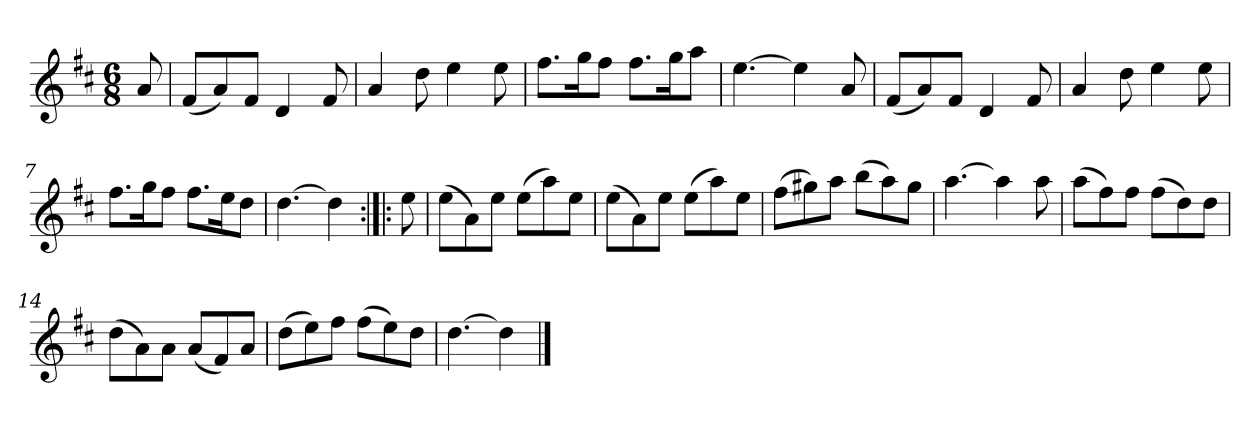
**kern
*part1
*staff1
*clefG2
*k[f#c#]
*D:
*M6/8
*MM120
=
8a
=1
(8f#/L
8a/)
8f#/J
4d
8f#
=2
4a
8dd
4ee
8ee
=3
8.ff#\L
16gg\K
8ff#\J
8.ff#\L
16gg\K
8aa\J
=4
[4.ee
4ee]
8a
=5
(8f#/L
8a/)
8f#/J
4d
8f#
=6
4a
8dd
4ee
8ee
=7
8.ff#\L
16gg\K
8ff#\J
8.ff#\L
16ee\K
8dd\J
=8
[4.dd
4dd]
=:|!|:
8ee
=9
(8ee\L
8a\)
8ee\J
(8ee\L
8aa\)
8ee\J
=10
(8ee\L
8a\)
8ee\J
(8ee\L
8aa\)
8ee\J
=11
(8ff#\L
8gg#X\)
8aa\J
(8bb\L
8aa\)
8gg#\J
=12
[4.aa
4aa]
8aa
=13
(8aa\L
8ff#\)
8ff#\J
(8ff#\L
8dd\)
8dd\J
=14
(8dd\L
8a\)
8a\J
(8a/L
8f#/)
8a/J
=15
(8dd\L
8ee\)
8ff#\J
(8ff#\L
8ee\)
8dd\J
=16
[4.dd
4dd]
==
*-
